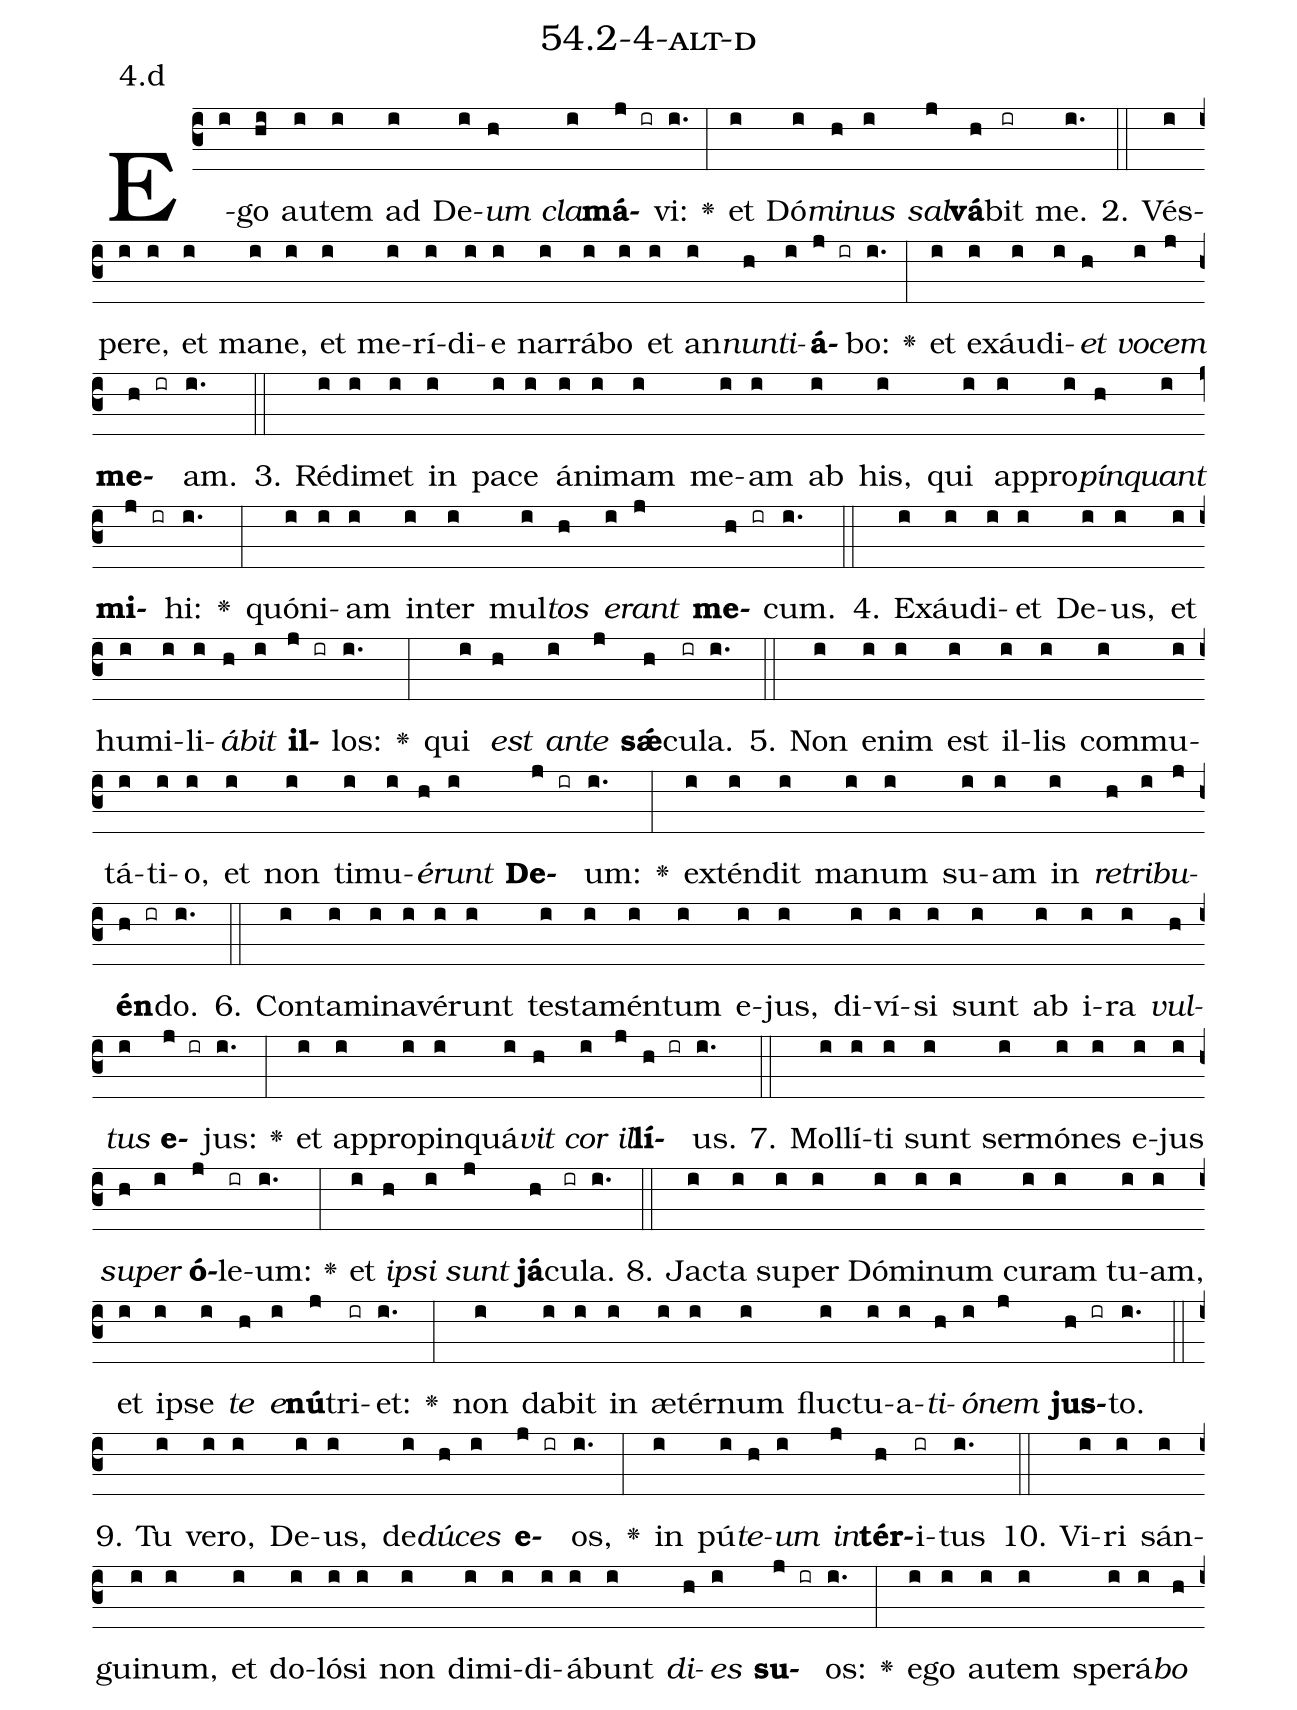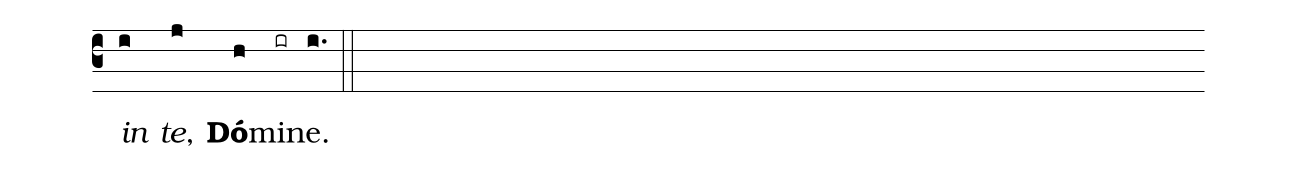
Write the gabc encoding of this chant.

name: 54.2-4-alt-d;
annotation: 4.d;
%%
(c3)E(i)go(hi) au(i)tem(i) ad(i) De(i)<i>um</i>(h) <i>cla</i>(i)<b>má</b>(j ir)vi:(i.) <v>\greheightstar</v>(:) et(i) Dó(i)<i>mi</i>(h)<i>nus</i>(i) <i>sal</i>(j)<b>vá</b>(h)bit(ir) me.(i.) (::)
2. Vés(i)pe(i)re,(i) et(i) ma(i)ne,(i) et(i) me(i)rí(i)di(i)e(i) nar(i)rá(i)bo(i) et(i) an(i)<i>nun</i>(h)<i>ti</i>(i)<b>á</b>(j ir)bo:(i.) <v>\greheightstar</v>(:) et(i) ex(i)áu(i)di(i)<i>et</i>(h) <i>vo</i>(i)<i>cem</i>(j) <b>me</b>(h ir)am.(i.) (::)
3. Réd(i)i(i)met(i) in(i) pa(i)ce(i) á(i)ni(i)mam(i) me(i)am(i) ab(i) his,(i) qui(i) ap(i)pro(i)<i>pín</i>(h)<i>quant</i>(i) <b>mi</b>(j ir)hi:(i.) <v>\greheightstar</v>(:) quón(i)i(i)am(i) in(i)ter(i) mul(i)<i>tos</i>(h) <i>e</i>(i)<i>rant</i>(j) <b>me</b>(h ir)cum.(i.) (::)
4. Ex(i)áu(i)di(i)et(i) De(i)us,(i) et(i) hu(i)mi(i)li(i)<i>á</i>(h)<i>bit</i>(i) <b>il</b>(j ir)los:(i.) <v>\greheightstar</v>(:) qui(i) <i>est</i>(h) <i>an</i>(i)<i>te</i>(j) <b>sǽ</b>(h)cu(ir)la.(i.) (::)
5. Non(i) e(i)nim(i) est(i) il(i)lis(i) com(i)mu(i)tá(i)ti(i)o,(i) et(i) non(i) ti(i)mu(i)<i>é</i>(h)<i>runt</i>(i) <b>De</b>(j ir)um:(i.) <v>\greheightstar</v>(:) ex(i)tén(i)dit(i) ma(i)num(i) su(i)am(i) in(i) <i>re</i>(h)<i>tri</i>(i)<i>bu</i>(j)<b>én</b>(h ir)do.(i.) (::)
6. Con(i)ta(i)mi(i)na(i)vé(i)runt(i) tes(i)ta(i)mén(i)tum(i) e(i)jus,(i) di(i)ví(i)si(i) sunt(i) ab(i) i(i)ra(i) <i>vul</i>(h)<i>tus</i>(i) <b>e</b>(j ir)jus:(i.) <v>\greheightstar</v>(:) et(i) ap(i)pro(i)pin(i)quá(i)<i>vit</i>(h) <i>cor</i>(i) <i>il</i>(j)<b>lí</b>(h ir)us.(i.) (::)
7. Mol(i)lí(i)ti(i) sunt(i) ser(i)mó(i)nes(i) e(i)jus(i) <i>su</i>(h)<i>per</i>(i) <b>ó</b>(j)le(ir)um:(i.) <v>\greheightstar</v>(:) et(i) <i>ip</i>(h)<i>si</i>(i) <i>sunt</i>(j) <b>já</b>(h)cu(ir)la.(i.) (::)
8. Jac(i)ta(i) su(i)per(i) Dó(i)mi(i)num(i) cu(i)ram(i) tu(i)am,(i) et(i) ip(i)se(i) <i>te</i>(h) <i>e</i>(i)<b>nú</b>(j)tri(ir)et:(i.) <v>\greheightstar</v>(:) non(i) da(i)bit(i) in(i) æ(i)tér(i)num(i) fluc(i)tu(i)a(i)<i>ti</i>(h)<i>ó</i>(i)<i>nem</i>(j) <b>jus</b>(h ir)to.(i.) (::)
9. Tu(i) ve(i)ro,(i) De(i)us,(i) de(i)<i>dú</i>(h)<i>ces</i>(i) <b>e</b>(j ir)os,(i.) <v>\greheightstar</v>(:) in(i) pú(i)<i>te</i>(h)<i>um</i>(i) <i>in</i>(j)<b>tér</b>(h)i(ir)tus(i.) (::)
10. Vi(i)ri(i) sán(i)gui(i)num,(i) et(i) do(i)ló(i)si(i) non(i) di(i)mi(i)di(i)á(i)bunt(i) <i>di</i>(h)<i>es</i>(i) <b>su</b>(j ir)os:(i.) <v>\greheightstar</v>(:) e(i)go(i) au(i)tem(i) spe(i)rá(i)<i>bo</i>(h) <i>in</i>(i) <i>te</i>,(j) <b>Dó</b>(h)mi(ir)ne.(i.) (::)
